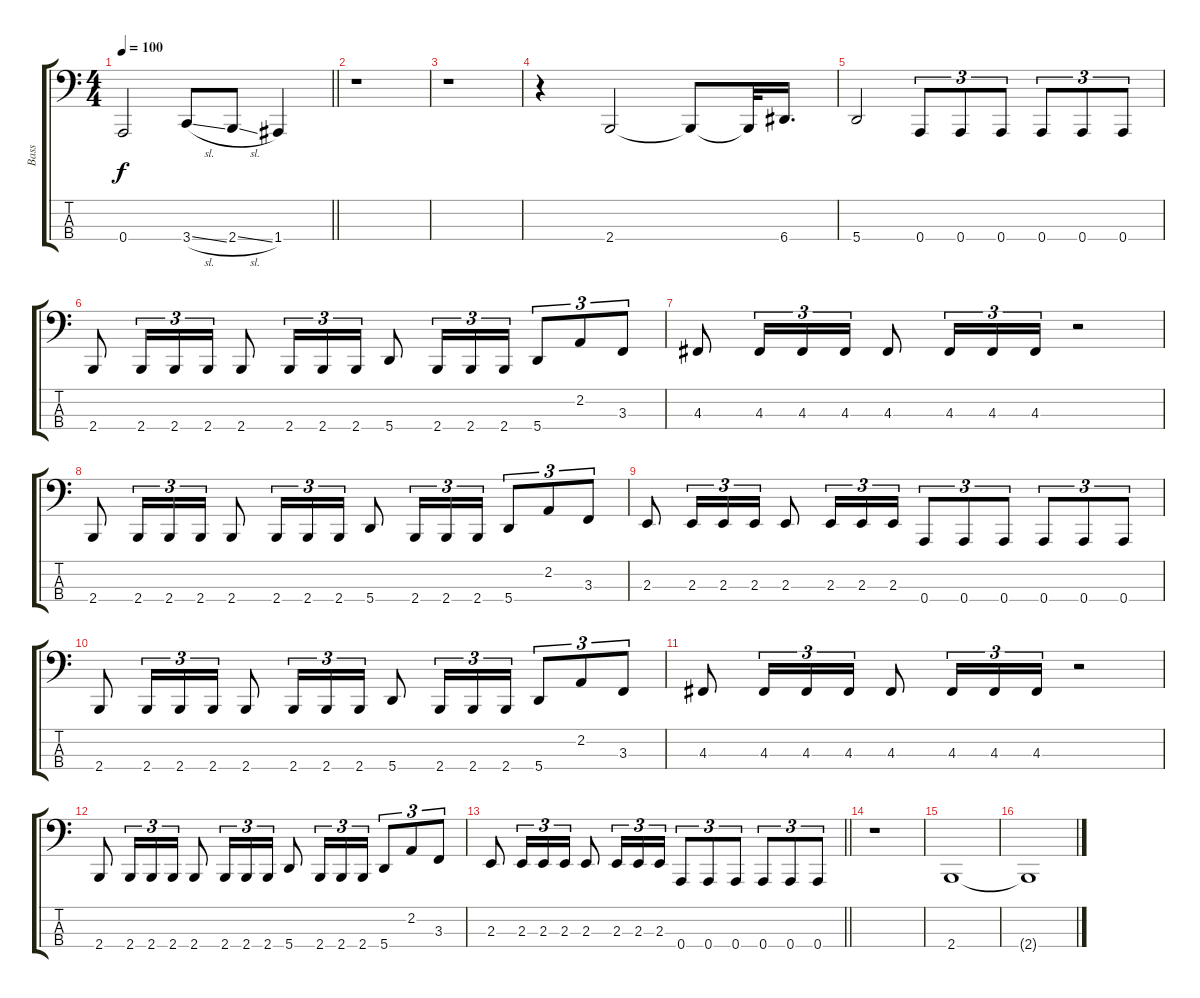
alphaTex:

\track ("Bass" "Bass") {instrument electricbassfinger}
\staff {score tabs}
\tuning (C2 G1 D1 A0) {hide}
\ts (4 4)
\tempo 100
\clef f4
\barLineRight lightlight
\ks c
0.4.2{dy f} 3.4{sl}.8 2.4{sl}.8 1.4.4 |
r.1 |
r.1 |
r.4 2.4.2 2.4{t}.8 2.4{t}.32 6.4.16{d} |
5.4.2 0.4.8{tu (3 2)} 0.4.8{tu (3 2)} 0.4.8{tu (3 2)} 0.4.8{tu (3 2)} 0.4.8{tu (3 2)} 0.4.8{tu (3 2)} |
2.4.8 2.4.16{tu (3 2)} 2.4.16{tu (3 2)} 2.4.16{tu (3 2)} 2.4.8 2.4.16{tu (3 2)} 2.4.16{tu (3 2)} 2.4.16{tu (3 2)} 5.4.8 2.4.16{tu (3 2)} 2.4.16{tu (3 2)} 2.4.16{tu (3 2)} 5.4.8{tu (3 2)} 2.2.8{tu (3 2)} 3.3.8{tu (3 2)} |
4.3.8 4.3.16{tu (3 2)} 4.3.16{tu (3 2)} 4.3.16{tu (3 2)} 4.3.8 4.3.16{tu (3 2)} 4.3.16{tu (3 2)} 4.3.16{tu (3 2)} r.2 |
2.4.8 2.4.16{tu (3 2)} 2.4.16{tu (3 2)} 2.4.16{tu (3 2)} 2.4.8 2.4.16{tu (3 2)} 2.4.16{tu (3 2)} 2.4.16{tu (3 2)} 5.4.8 2.4.16{tu (3 2)} 2.4.16{tu (3 2)} 2.4.16{tu (3 2)} 5.4.8{tu (3 2)} 2.2.8{tu (3 2)} 3.3.8{tu (3 2)} |
2.3.8 2.3.16{tu (3 2)} 2.3.16{tu (3 2)} 2.3.16{tu (3 2)} 2.3.8 2.3.16{tu (3 2)} 2.3.16{tu (3 2)} 2.3.16{tu (3 2)} 0.4.8{tu (3 2)} 0.4.8{tu (3 2)} 0.4.8{tu (3 2)} 0.4.8{tu (3 2)} 0.4.8{tu (3 2)} 0.4.8{tu (3 2)} |
2.4.8 2.4.16{tu (3 2)} 2.4.16{tu (3 2)} 2.4.16{tu (3 2)} 2.4.8 2.4.16{tu (3 2)} 2.4.16{tu (3 2)} 2.4.16{tu (3 2)} 5.4.8 2.4.16{tu (3 2)} 2.4.16{tu (3 2)} 2.4.16{tu (3 2)} 5.4.8{tu (3 2)} 2.2.8{tu (3 2)} 3.3.8{tu (3 2)} |
4.3.8 4.3.16{tu (3 2)} 4.3.16{tu (3 2)} 4.3.16{tu (3 2)} 4.3.8 4.3.16{tu (3 2)} 4.3.16{tu (3 2)} 4.3.16{tu (3 2)} r.2 |
2.4.8 2.4.16{tu (3 2)} 2.4.16{tu (3 2)} 2.4.16{tu (3 2)} 2.4.8 2.4.16{tu (3 2)} 2.4.16{tu (3 2)} 2.4.16{tu (3 2)} 5.4.8 2.4.16{tu (3 2)} 2.4.16{tu (3 2)} 2.4.16{tu (3 2)} 5.4.8{tu (3 2)} 2.2.8{tu (3 2)} 3.3.8{tu (3 2)} |
\barLineRight lightlight
2.3.8 2.3.16{tu (3 2)} 2.3.16{tu (3 2)} 2.3.16{tu (3 2)} 2.3.8 2.3.16{tu (3 2)} 2.3.16{tu (3 2)} 2.3.16{tu (3 2)} 0.4.8{tu (3 2)} 0.4.8{tu (3 2)} 0.4.8{tu (3 2)} 0.4.8{tu (3 2)} 0.4.8{tu (3 2)} 0.4.8{tu (3 2)} |
r.1 |
2.4.1 |
2.4{t}.1
